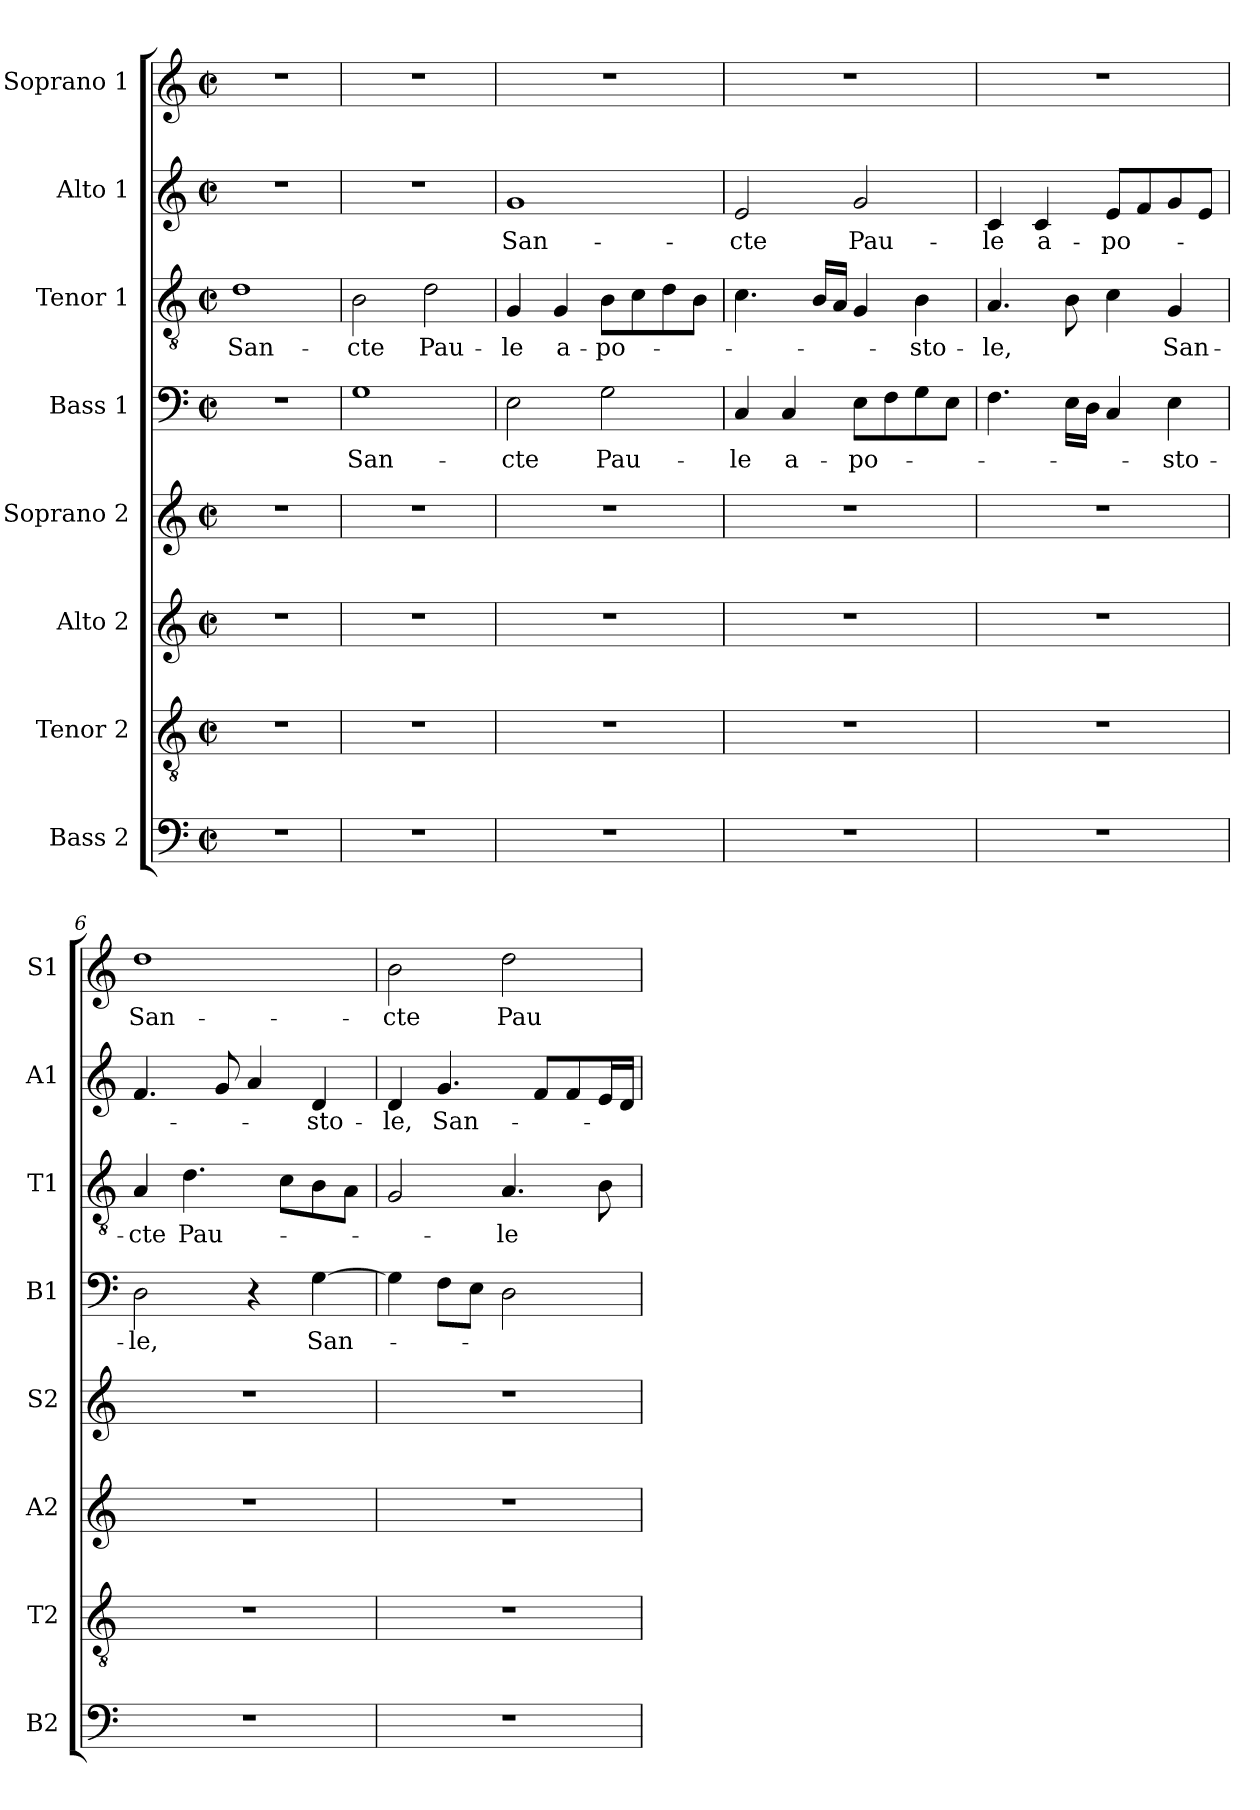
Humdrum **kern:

**kern	**kern	**kern	**kern	**kern	**text	**kern	**text	**kern	**text	**kern	**text
*part8	*part7	*part6	*part5	*part4	*part4	*part3	*part3	*part2	*part2	*part1	*part1
*staff8	*staff7	*staff6	*staff5	*staff4	*staff4	*staff3	*staff3	*staff2	*staff2	*staff1	*staff1
*I"Bass 2	*I"Tenor 2	*I"Alto 2	*I"Soprano 2	*I"Bass 1	*	*I"Tenor 1	*	*I"Alto 1	*	*I"Soprano 1	*
*I'B2	*I'T2	*I'A2	*I'S2	*I'B1	*	*I'T1	*	*I'A1	*	*I'S1	*
*clefF4	*clefGv2	*clefG2	*clefG2	*clefF4	*	*clefGv2	*	*clefG2	*	*clefG2	*
*k[]	*k[]	*k[]	*k[]	*k[]	*	*k[]	*	*k[]	*	*k[]	*
*C:	*C:	*C:	*C:	*C:	*	*C:	*	*C:	*	*C:	*
*M2/2	*M2/2	*M2/2	*M2/2	*M2/2	*	*M2/2	*	*M2/2	*	*M2/2	*
*met(c|)	*met(c|)	*met(c|)	*met(c|)	*met(c|)	*	*met(c|)	*	*met(c|)	*	*met(c|)	*
=1	=1	=1	=1	=1	=1	=1	=1	=1	=1	=1	=1
1r	1r	1r	1r	1r	.	1d	San-	1r	.	1r	.
=2	=2	=2	=2	=2	=2	=2	=2	=2	=2	=2	=2
1r	1r	1r	1r	1G	San-	2B\	-cte	1r	.	1r	.
.	.	.	.	.	.	2d\	Pau-	.	.	.	.
=3	=3	=3	=3	=3	=3	=3	=3	=3	=3	=3	=3
1r	1r	1r	1r	2E\	-cte	4G/	-le	1g	San-	1r	.
.	.	.	.	.	.	4G/	a-	.	.	.	.
.	.	.	.	2G\	Pau-	8B\L	-po-	.	.	.	.
.	.	.	.	.	.	8c\	.	.	.	.	.
.	.	.	.	.	.	8d\	.	.	.	.	.
.	.	.	.	.	.	8B\J	.	.	.	.	.
=4	=4	=4	=4	=4	=4	=4	=4	=4	=4	=4	=4
1r	1r	1r	1r	4C/	-le	4.c\	.	2e/	-cte	1r	.
.	.	.	.	4C/	a-	.	.	.	.	.	.
.	.	.	.	.	.	16B/LL	.	.	.	.	.
.	.	.	.	.	.	16A/JJ	.	.	.	.	.
.	.	.	.	8E\L	-po-	4G/	.	2g/	Pau-	.	.
.	.	.	.	8F\	.	.	.	.	.	.	.
.	.	.	.	8G\	.	4B\	-sto-	.	.	.	.
.	.	.	.	8E\J	.	.	.	.	.	.	.
=5	=5	=5	=5	=5	=5	=5	=5	=5	=5	=5	=5
1r	1r	1r	1r	4.F\	.	4.A/	-le,	4c/	-le	1r	.
.	.	.	.	.	.	.	.	4c/	a-	.	.
.	.	.	.	16E\LL	.	8B\	.	.	.	.	.
.	.	.	.	16D\JJ	.	.	.	.	.	.	.
.	.	.	.	4C/	.	4c\	.	8e/L	-po-	.	.
.	.	.	.	.	.	.	.	8f/	.	.	.
.	.	.	.	4E\	-sto-	4G/	San-	8g/	.	.	.
.	.	.	.	.	.	.	.	8e/J	.	.	.
=6	=6	=6	=6	=6	=6	=6	=6	=6	=6	=6	=6
1r	1r	1r	1r	2D\	-le,	4A/	-cte	4.f/	.	1dd	San-
.	.	.	.	.	.	4.d\	Pau-	.	.	.	.
.	.	.	.	.	.	.	.	8g/	.	.	.
.	.	.	.	4r	.	.	.	4a/	.	.	.
.	.	.	.	.	.	8c\L	.	.	.	.	.
.	.	.	.	[4G\	San-	8B\	.	4d/	-sto-	.	.
.	.	.	.	.	.	8A\J	.	.	.	.	.
=7	=7	=7	=7	=7	=7	=7	=7	=7	=7	=7	=7
1r	1r	1r	1r	4G\]	.	2G/	.	4d/	-le,	2b\	-cte
.	.	.	.	8F\L	.	.	.	4.g/	San-	.	.
.	.	.	.	8E\J	.	.	.	.	.	.	.
.	.	.	.	2D\	.	4.A/	-le	.	.	2dd\	Pau-
.	.	.	.	.	.	.	.	8f/L	.	.	.
.	.	.	.	.	.	.	.	8f/	.	.	.
.	.	.	.	.	.	8B\	.	16e/L	.	.	.
.	.	.	.	.	.	.	.	16d/JJ	.	.	.
=	=	=	=	=	=	=	=	=	=	=	=
*-	*-	*-	*-	*-	*-	*-	*-	*-	*-	*-	*-
